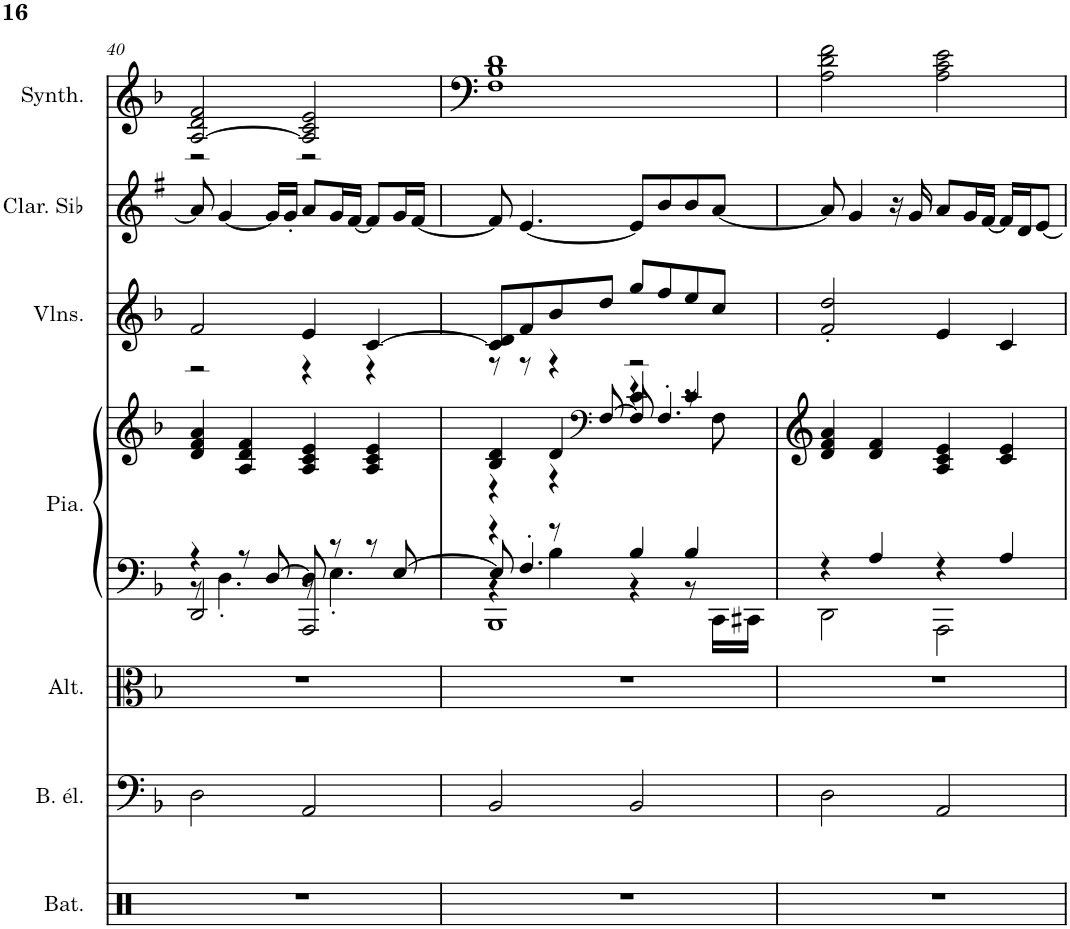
**kern	**kern	**kern	**kern	**kern	**kern	**kern	**kern
*part7	*part6	*part5	*part4	*part4	*part3	*part2	*part1
*staff8	*staff7	*staff6	*staff5	*staff4	*staff3	*staff2	*staff1
*I"Batterie, Drums	*I"Basse électrique à 5 cordes, Electric Bass (finger)	*I"Altos, String Ensemble 1	*I"Piano, Acoustic Grand Piano	*	*I"Violons, String Ensemble 1	*I"Clarinette en Sib	*I"Synthétiseur Pad, Pad 2 (warm)
*I'Bat.	*I'B. él.	*I'Alt.	*I'Pia.	*	*I'Vlns.	*I'Clar. Sib	*I'Synth.
!!LO:PB:g=z
*clefX	*clefF4	*clefC3	*clefF4	*clefG2	*clefG2	*clefG2	*clefG2
*	*Trd7c12	*	*	*	*	*Trd1c2	*
*k[]	*k[b-]	*k[b-]	*k[b-]	*k[b-]	*k[b-]	*k[f#]	*k[b-]
*M4/4	*M4/4	*M4/4	*M4/4	*M4/4	*M4/4	*M4/4	*M4/4
=40	=40	=40	=40	=40	=40	=40	=40
*	*	*	*^	*	*^	*	*^
*	*	*	*	*^	*	*	*	*	*	*
1r	2D\	1r	4r	8r	2DD/	4d/ 4f/ 4a/	2f/	2r	8a/]	[2A/ 2d/ 2f/	2r
.	.	.	.	4.D'\	.	.	.	.	[4g/	.	.
.	.	.	8r	.	.	4A/ 4d/ 4f/	.	.	.	.	.
.	.	.	[8D/	.	.	.	.	.	16g/LL]	.	.
.	.	.	.	.	.	.	.	.	16g'/JJ	.	.
.	2AA/	.	8D/]	8r	2AAA/	4A/ 4c/ 4e/	4e/	4r	8a/L	2A/] 2c/ 2e/	2r
.	.	.	8r	4.E'\	.	.	.	.	16g/L	.	.
.	.	.	.	.	.	.	.	.	[16f#/JJ	.	.
.	.	.	8r	.	.	4A/ 4c/ 4e/	[4c/	4r	8f#/L]	.	.
.	.	.	[8E/	.	.	.	.	.	16g/L	.	.
.	.	.	.	.	.	.	.	.	[16f#/JJ	.	.
*	*	*	*	*	*	*	*	*	*	*v	*v
=41	=41	=41	=41	=41	=41	=41	=41	=41	=41	=41
*	*	*	*	*	*	*^	*	*	*	*
*	*	*	*	*	*	*	*^	*	*	*	*
1r	2BB-/	1r	8E/]	4r	1BBB-	4B-/ 4d/	4r	4r	8c/] 8d/L	8r	8f#/]	1F 1B- 1d
.	.	.	4.F'/	.	.	.	.	.	8f/	8r	[4.e/	.
.	.	.	.	4B-\	.	4d/	4r	8r	8b-/	4r	.	.
*	*	*	*	*	*	*clefF4	*	*	*	*	*	*
.	.	.	.	.	.	.	.	[8F/	8dd/J	.	.	.
.	2BB-/	.	4B-/	4r	.	4c/	4r	8F/]	8gg/L	2r	8e/L]	.
.	.	.	.	.	.	.	.	4.F'/	8ff/	.	8b/	.
.	.	.	4B-/	8r	.	4c/	8r	.	8ee/	.	8b/	.
.	.	.	.	16CC\LL	.	.	8F\	.	8cc/J	.	[8a/J	.
.	.	.	.	16CC#X\JJ	.	.	.	.	.	.	.	.
*	*	*	*	*v	*v	*	*	*	*v	*v	*	*
*	*	*	*	*	*v	*v	*v	*	*	*
=42	=42	=42	=42	=42	=42	=42	=42	=42
1r	2D\	1r	4r	2DD\	4d/ 4f/ 4a/	2f/' 2dd/'	8a/]	2A\ 2d\ 2f\
.	.	.	.	.	.	.	4g/	.
.	.	.	4A/	.	4d/ 4f/	.	.	.
.	.	.	.	.	.	.	16r	.
.	.	.	.	.	.	.	16g/	.
.	2AA/	.	4r	2AAA\	4A/ 4c/ 4e/	4e/	8a/L	2A\ 2c\ 2e\
.	.	.	.	.	.	.	16g/L	.
.	.	.	.	.	.	.	[16f#/JJ	.
.	.	.	4A/	.	4c/ 4e/	4c/	16f#/LL]	.
.	.	.	.	.	.	.	16d/J	.
.	.	.	.	.	.	.	[8e/J	.
*	*	*	*v	*v	*	*	*	*
=	=	=	=	=	=	=	=
*-	*-	*-	*-	*-	*-	*-	*-
